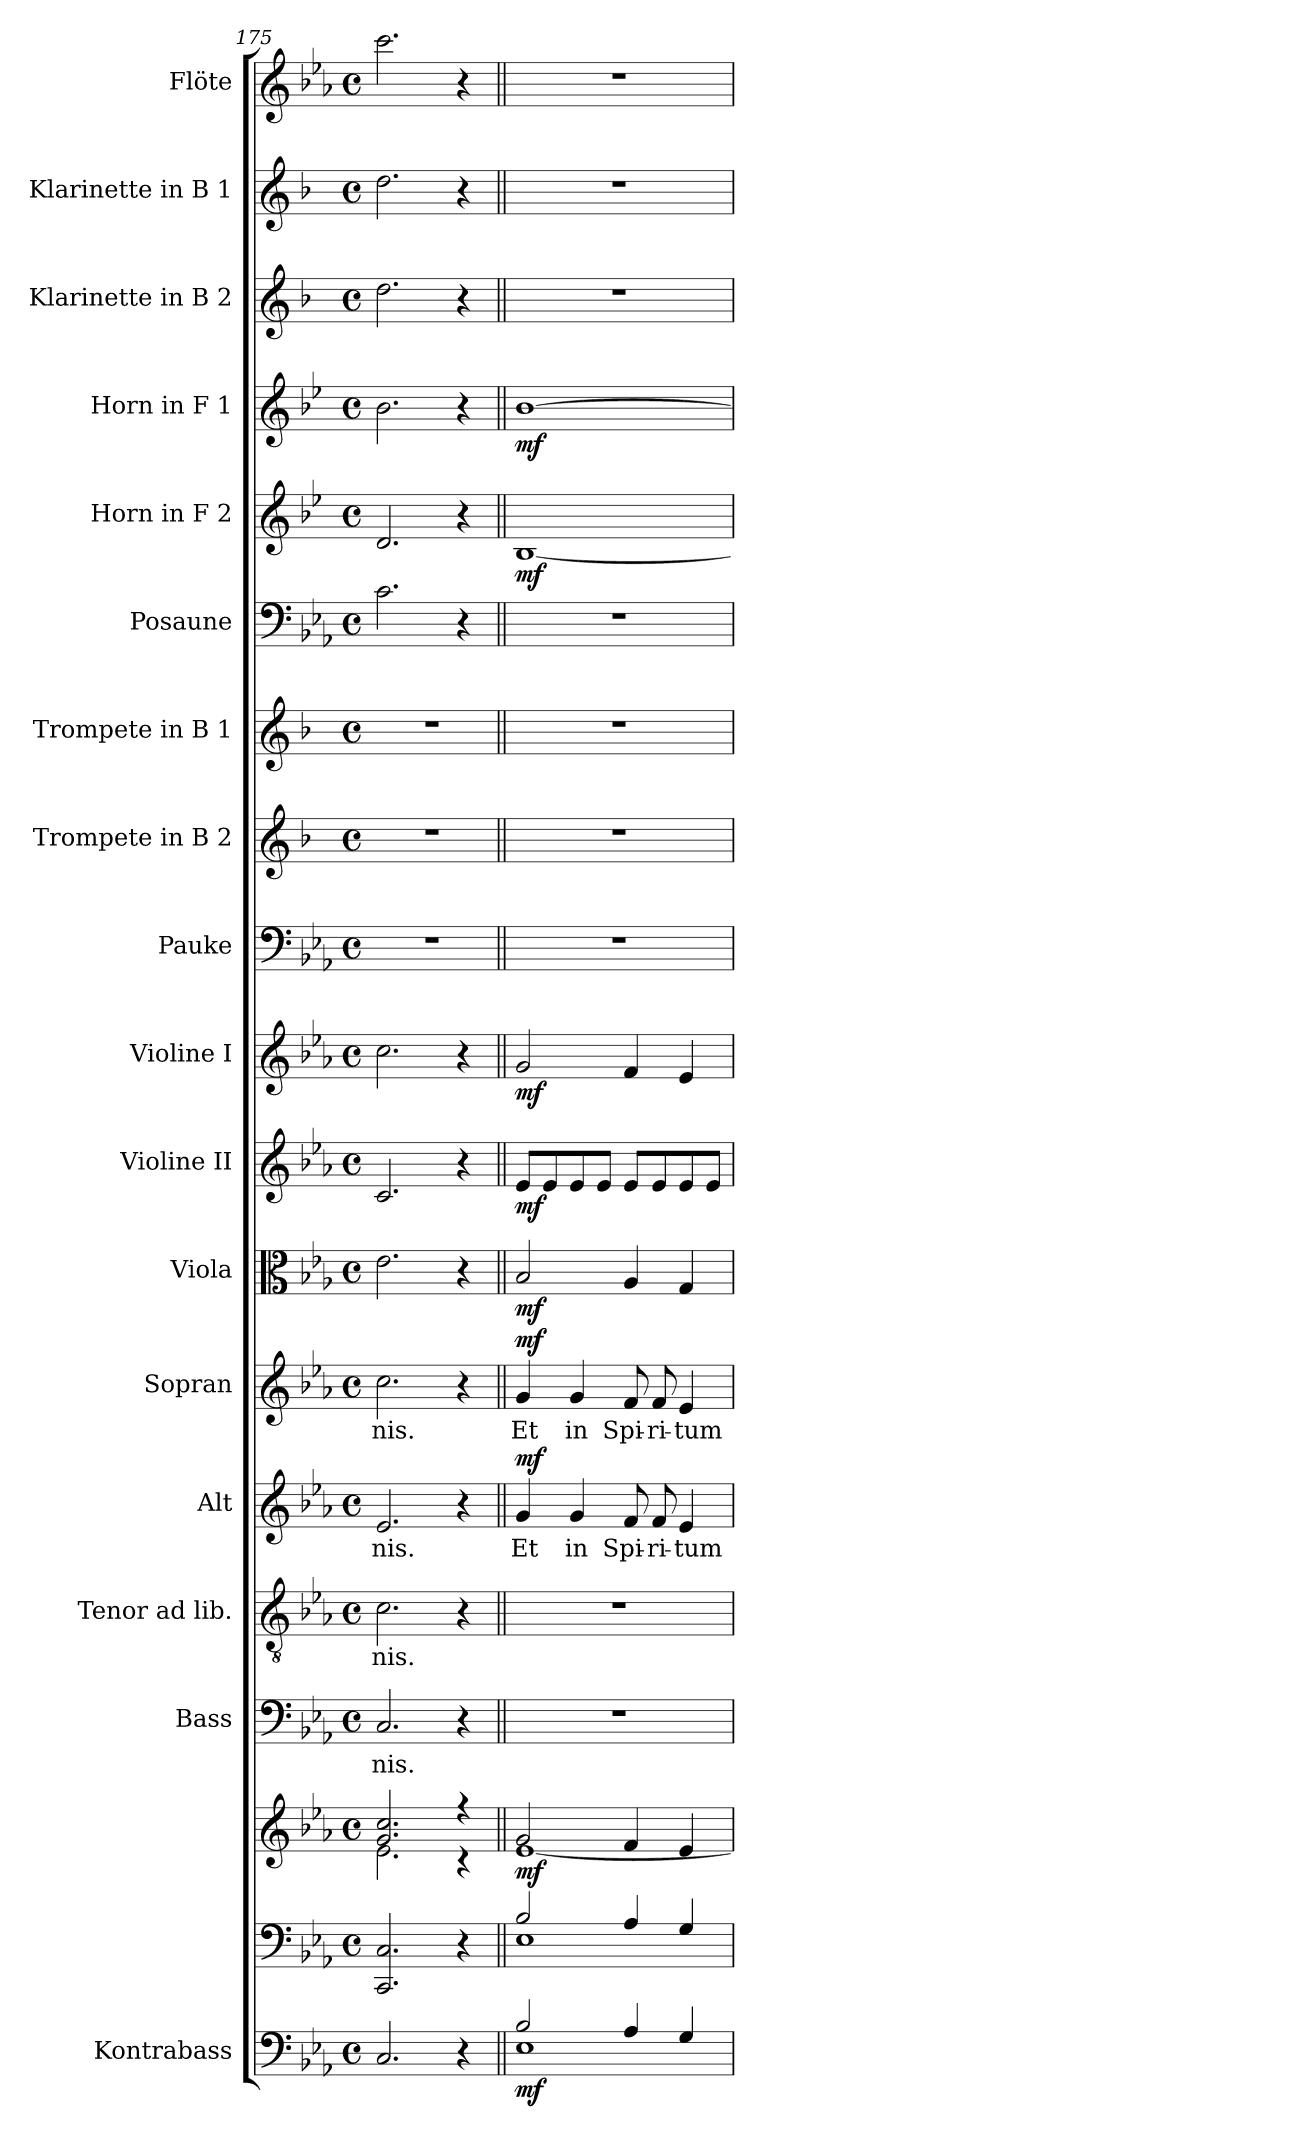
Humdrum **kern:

**kern	**dynam	**kern	**kern	**dynam	**kern	**text	**kern	**text	**kern	**text	**dynam	**kern	**text	**dynam	**kern	**dynam	**kern	**dynam	**kern	**dynam	**kern	**kern	**kern	**kern	**kern	**dynam	**kern	**dynam	**kern	**kern	**kern
*part18	*part18	*part17	*part17	*part17	*part16	*part16	*part15	*part15	*part14	*part14	*part14	*part13	*part13	*part13	*part12	*part12	*part11	*part11	*part10	*part10	*part9	*part8	*part7	*part6	*part5	*part5	*part4	*part4	*part3	*part2	*part1
*staff19	*staff19	*staff18	*staff17	*staff17/18	*staff16	*staff16	*staff15	*staff15	*staff14	*staff14	*staff14	*staff13	*staff13	*staff13	*staff12	*staff12	*staff11	*staff11	*staff10	*staff10	*staff9	*staff8	*staff7	*staff6	*staff5	*staff5	*staff4	*staff4	*staff3	*staff2	*staff1
*I"Kontrabass	*	*	*	*	*I"Bass	*	*I"Tenor ad lib.	*	*I"Alt	*	*	*I"Sopran	*	*	*I"Viola	*	*I"Violine II	*	*I"Violine I	*	*I"Pauke	*I"Trompete in B 2	*I"Trompete in B 1	*I"Posaune	*I"Horn in F 2	*	*I"Horn in F 1	*	*I"Klarinette in B 2	*I"Klarinette in B 1	*I"Flöte
*I'Kb.	*	*	*	*	*I'B	*	*I'T	*	*I'A	*	*	*I'S	*	*	*I'Vla.	*	*I'Vl. II	*	*I'Vl. I	*	*I'Pk.	*	*	*I'Pos.	*I'Hrn. 2	*	*I'Hrn. 1	*	*	*	*I'Fl.
*clefF4	*	*clefF4	*clefG2	*	*clefF4	*	*clefGv2	*	*clefG2	*	*	*clefG2	*	*	*clefC3	*	*clefG2	*	*clefG2	*	*clefF4	*clefG2	*clefG2	*clefF4	*clefG2	*	*clefG2	*	*clefG2	*clefG2	*clefG2
*ITrd7c12	*	*	*	*	*	*	*	*	*	*	*	*	*	*	*	*	*	*	*	*	*	*ITrd1c2	*ITrd1c2	*	*ITrd4c7	*	*ITrd4c7	*	*ITrd1c2	*ITrd1c2	*
*k[b-e-a-]	*	*k[b-e-a-]	*k[b-e-a-]	*	*k[b-e-a-]	*	*k[b-e-a-]	*	*k[b-e-a-]	*	*	*k[b-e-a-]	*	*	*k[b-e-a-]	*	*k[b-e-a-]	*	*k[b-e-a-]	*	*k[b-e-a-]	*k[b-e-a-]	*k[b-e-a-]	*k[b-e-a-]	*k[b-e-a-]	*	*k[b-e-a-]	*	*k[b-e-a-]	*k[b-e-a-]	*k[b-e-a-]
*E-:	*	*E-:	*E-:	*	*E-:	*	*E-:	*	*E-:	*	*	*E-:	*	*	*E-:	*	*E-:	*	*E-:	*	*E-:	*E-:	*E-:	*E-:	*E-:	*	*E-:	*	*E-:	*E-:	*E-:
*M4/4	*	*M4/4	*M4/4	*	*M4/4	*	*M4/4	*	*M4/4	*	*	*M4/4	*	*	*M4/4	*	*M4/4	*	*M4/4	*	*M4/4	*M4/4	*M4/4	*M4/4	*M4/4	*	*M4/4	*	*M4/4	*M4/4	*M4/4
*met(c)	*	*met(c)	*met(c)	*	*met(c)	*	*met(c)	*	*met(c)	*	*	*met(c)	*	*	*met(c)	*	*met(c)	*	*met(c)	*	*met(c)	*met(c)	*met(c)	*met(c)	*met(c)	*	*met(c)	*	*met(c)	*met(c)	*met(c)
=175	=175	=175	=175	=175	=175	=175	=175	=175	=175	=175	=175	=175	=175	=175	=175	=175	=175	=175	=175	=175	=175	=175	=175	=175	=175	=175	=175	=175	=175	=175	=175
*	*	*	*^	*	*	*	*	*	*	*	*	*	*	*	*	*	*	*	*	*	*	*	*	*	*	*	*	*	*	*	*
!	!	!	!	!	!	!	!LO:LY:b	!	!LO:LY:b	!	!LO:LY:b	!	!	!LO:LY:b	!	!	!	!	!	!	!	!	!	!	!	!	!	!	!	!	!	!
2.CC/	.	2.CC/ 2.C/	2.g/ 2.cc/	2.e-\	.	2.C/	-nis.	2.c\	-nis.	2.e-/	-nis.	.	2.cc\	-nis.	.	2.e-\	.	2.c/	.	2.cc\	.	1r	1r	1r	2.c\	2.G/	.	2.e-\	.	2.cc\	2.cc\	2.ccc\
4r	.	4r	4r	4r	.	4r	.	4r	.	4r	.	.	4r	.	.	4r	.	4r	.	4r	.	.	.	.	4r	4r	.	4r	.	4r	4r	4r
!!LO:PB:g=z
=176||	=176||	=176||	=176||	=176||	=176||	=176||	=176||	=176||	=176||	=176||	=176||	=176||	=176||	=176||	=176||	=176||	=176||	=176||	=176||	=176||	=176||	=176||	=176||	=176||	=176||	=176||	=176||	=176||	=176||	=176||	=176||	=176||
*^	*	*^	*	*	*	*	*	*	*	*	*	*	*	*	*	*	*	*	*	*	*	*	*	*	*	*	*	*	*	*	*	*
!	!	!LO:DY:b	!	!	!	!	!LO:DY:b	!	!	!	!	!	!LO:LY:b	!LO:DY:a	!	!LO:LY:b	!LO:DY:a	!	!LO:DY:b	!	!LO:DY:b	!	!LO:DY:b	!	!	!	!	!	!LO:DY:b	!	!LO:DY:b	!	!	!
2BB-/	1EE-	mf	2B-/	1E-	2g/	[<1e-	mf	1r	.	1r	.	4g/	Et	mf	4g/	Et	mf	2B-/	mf	8e-/L	mf	2g/	mf	1r	1r	1r	1r	[1E-	mf	[1e-	mf	1r	1r	1r
.	.	.	.	.	.	.	.	.	.	.	.	.	.	.	.	.	.	.	.	8e-/	.	.	.	.	.	.	.	.	.	.	.	.	.	.
!	!	!	!	!	!	!	!	!	!	!	!	!	!LO:LY:b	!	!	!LO:LY:b	!	!	!	!	!	!	!	!	!	!	!	!	!	!	!	!	!	!
.	.	.	.	.	.	.	.	.	.	.	.	4g/	in	.	4g/	in	.	.	.	8e-/	.	.	.	.	.	.	.	.	.	.	.	.	.	.
.	.	.	.	.	.	.	.	.	.	.	.	.	.	.	.	.	.	.	.	8e-/J	.	.	.	.	.	.	.	.	.	.	.	.	.	.
!	!	!	!	!	!	!	!	!	!	!	!	!	!LO:LY:b	!	!	!LO:LY:b	!	!	!	!	!	!	!	!	!	!	!	!	!	!	!	!	!	!
4AA-/	.	.	4A-/	.	4f/	.	.	.	.	.	.	8f/	Spi-	.	8f/	Spi-	.	4A-/	.	8e-/L	.	4f/	.	.	.	.	.	.	.	.	.	.	.	.
!	!	!	!	!	!	!	!	!	!	!	!	!	!LO:LY:b	!	!	!LO:LY:b	!	!	!	!	!	!	!	!	!	!	!	!	!	!	!	!	!	!
.	.	.	.	.	.	.	.	.	.	.	.	8f/	-ri-	.	8f/	-ri-	.	.	.	8e-/	.	.	.	.	.	.	.	.	.	.	.	.	.	.
!	!	!	!	!	!	!	!	!	!	!	!	!	!LO:LY:b	!	!	!LO:LY:b	!	!	!	!	!	!	!	!	!	!	!	!	!	!	!	!	!	!
4GG/	.	.	4G/	.	4e-/	.	.	.	.	.	.	4e-/	-tum	.	4e-/	-tum	.	4G/	.	8e-/	.	4e-/	.	.	.	.	.	.	.	.	.	.	.	.
.	.	.	.	.	.	.	.	.	.	.	.	.	.	.	.	.	.	.	.	8e-/J	.	.	.	.	.	.	.	.	.	.	.	.	.	.
*v	*v	*	*	*	*	*	*	*	*	*	*	*	*	*	*	*	*	*	*	*	*	*	*	*	*	*	*	*	*	*	*	*	*	*
*	*	*v	*v	*	*	*	*	*	*	*	*	*	*	*	*	*	*	*	*	*	*	*	*	*	*	*	*	*	*	*	*	*	*
*	*	*	*v	*v	*	*	*	*	*	*	*	*	*	*	*	*	*	*	*	*	*	*	*	*	*	*	*	*	*	*	*	*
=	=	=	=	=	=	=	=	=	=	=	=	=	=	=	=	=	=	=	=	=	=	=	=	=	=	=	=	=	=	=	=
*-	*-	*-	*-	*-	*-	*-	*-	*-	*-	*-	*-	*-	*-	*-	*-	*-	*-	*-	*-	*-	*-	*-	*-	*-	*-	*-	*-	*-	*-	*-	*-
